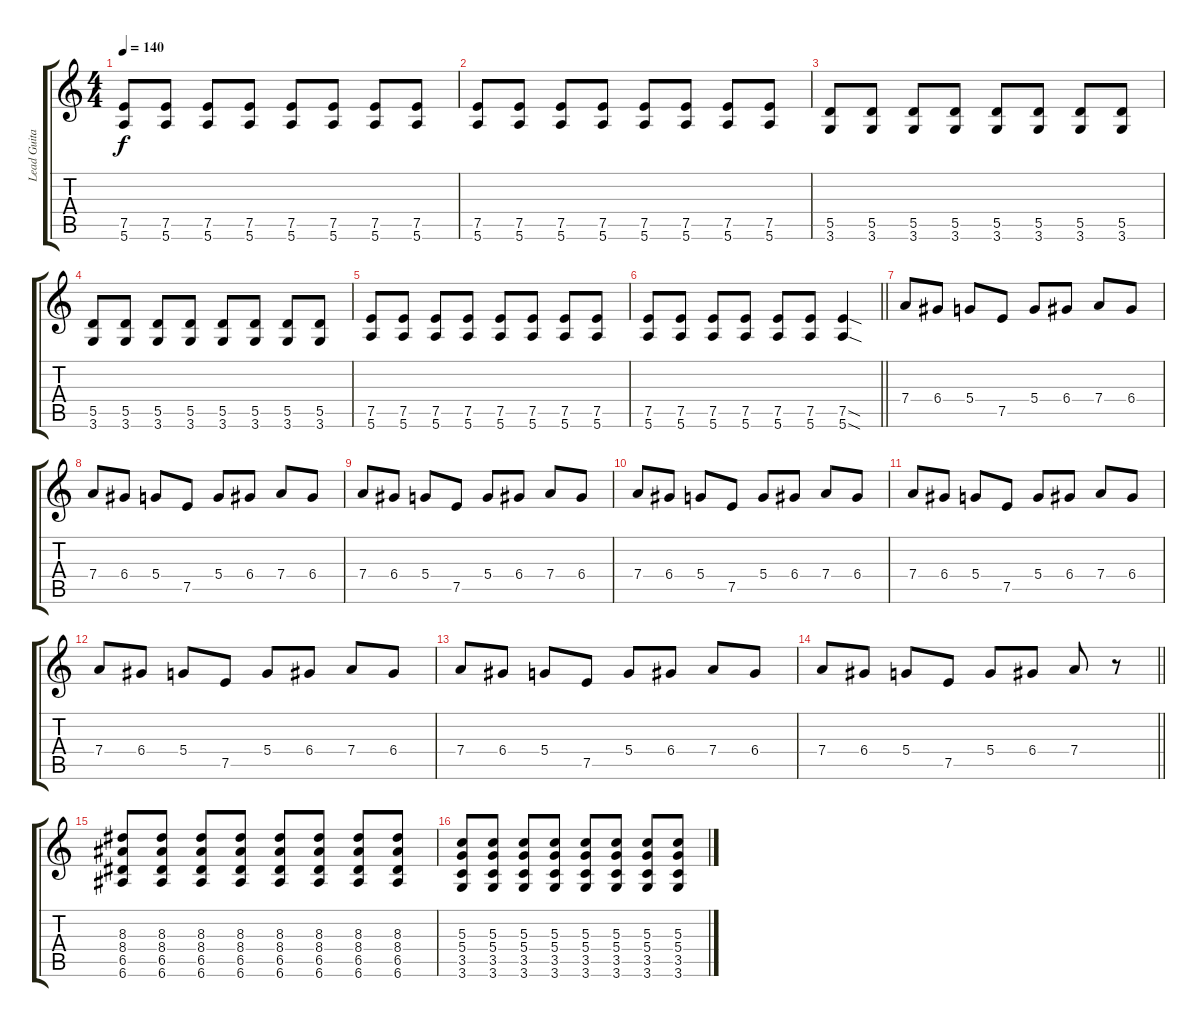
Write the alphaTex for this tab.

\track ("Lead Guitar" "Lead Guita") {instrument distortionguitar}
\staff {score tabs}
\tuning (E4 B3 G3 D3 A2 E2) {hide}
\ts (4 4)
\tempo 140
\clef g2
\ks c
(7.5 5.6).8{dy f} (7.5 5.6).8 (7.5 5.6).8 (7.5 5.6).8 (7.5 5.6).8 (7.5 5.6).8 (7.5 5.6).8 (7.5 5.6).8 |
(7.5 5.6).8 (7.5 5.6).8 (7.5 5.6).8 (7.5 5.6).8 (7.5 5.6).8 (7.5 5.6).8 (7.5 5.6).8 (7.5 5.6).8 |
(5.5 3.6).8 (5.5 3.6).8 (5.5 3.6).8 (5.5 3.6).8 (5.5 3.6).8 (5.5 3.6).8 (5.5 3.6).8 (5.5 3.6).8 |
(5.5 3.6).8 (5.5 3.6).8 (5.5 3.6).8 (5.5 3.6).8 (5.5 3.6).8 (5.5 3.6).8 (5.5 3.6).8 (5.5 3.6).8 |
(7.5 5.6).8 (7.5 5.6).8 (7.5 5.6).8 (7.5 5.6).8 (7.5 5.6).8 (7.5 5.6).8 (7.5 5.6).8 (7.5 5.6).8 |
\barLineRight lightlight
(7.5 5.6).8 (7.5 5.6).8 (7.5 5.6).8 (7.5 5.6).8 (7.5 5.6).8 (7.5 5.6).8 (7.5{sod} 5.6{sod}).4 |
7.4.8 6.4.8 5.4.8 7.5.8 5.4.8 6.4.8 7.4.8 6.4.8 |
7.4.8 6.4.8 5.4.8 7.5.8 5.4.8 6.4.8 7.4.8 6.4.8 |
7.4.8 6.4.8 5.4.8 7.5.8 5.4.8 6.4.8 7.4.8 6.4.8 |
7.4.8 6.4.8 5.4.8 7.5.8 5.4.8 6.4.8 7.4.8 6.4.8 |
7.4.8 6.4.8 5.4.8 7.5.8 5.4.8 6.4.8 7.4.8 6.4.8 |
7.4.8 6.4.8 5.4.8 7.5.8 5.4.8 6.4.8 7.4.8 6.4.8 |
7.4.8 6.4.8 5.4.8 7.5.8 5.4.8 6.4.8 7.4.8 6.4.8 |
\barLineRight lightlight
7.4.8 6.4.8 5.4.8 7.5.8 5.4.8 6.4.8 7.4.8 r.8 |
(8.3 8.4 6.5 6.6).8 (8.3 8.4 6.5 6.6).8 (8.3 8.4 6.5 6.6).8 (8.3 8.4 6.5 6.6).8 (8.3 8.4 6.5 6.6).8 (8.3 8.4 6.5 6.6).8 (8.3 8.4 6.5 6.6).8 (8.3 8.4 6.5 6.6).8 |
(5.3 5.4 3.5 3.6).8 (5.3 5.4 3.5 3.6).8 (5.3 5.4 3.5 3.6).8 (5.3 5.4 3.5 3.6).8 (5.3 5.4 3.5 3.6).8 (5.3 5.4 3.5 3.6).8 (5.3 5.4 3.5 3.6).8 (5.3 5.4 3.5 3.6).8
